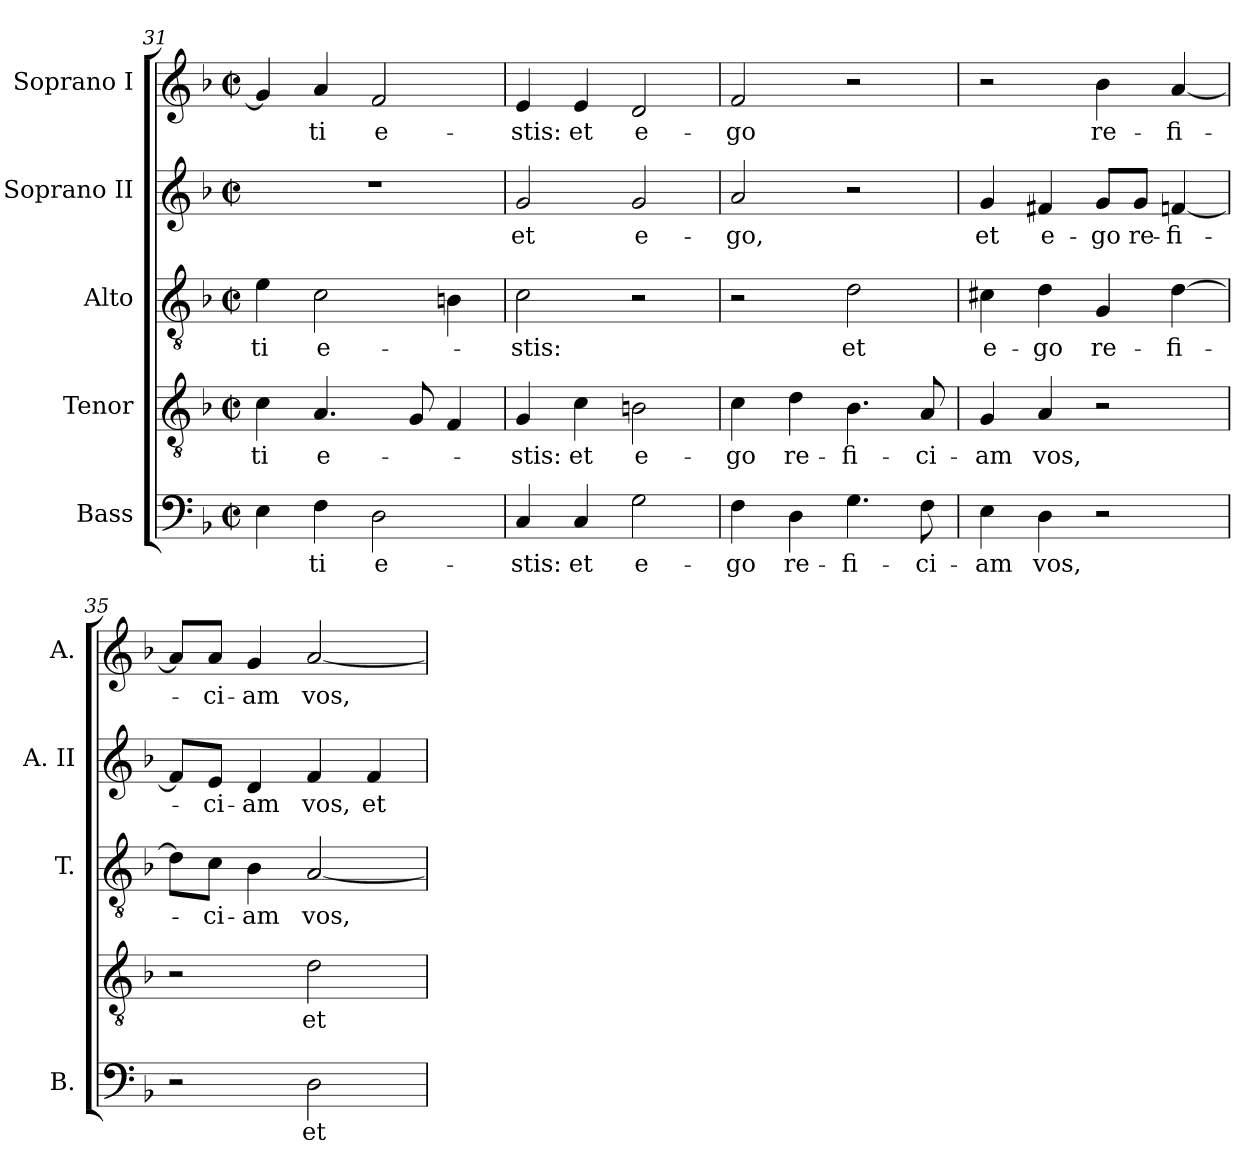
**kern	**text	**kern	**text	**kern	**text	**kern	**text	**kern	**text
*part5	*part5	*part4	*part4	*part3	*part3	*part2	*part2	*part1	*part1
*staff5	*staff5	*staff4	*staff4	*staff3	*staff3	*staff2	*staff2	*staff1	*staff1
*I"Bass	*	*I"Tenor	*	*I"Alto	*	*I"Soprano II	*	*I"Soprano I	*
*I'B.	*	*	*	*I'T.	*	*I'A. II	*	*I'A.	*
*clefF4	*	*clefGv2	*	*clefGv2	*	*clefG2	*	*clefG2	*
*	*	*ITrd7c12	*	*ITrd7c12	*	*	*	*	*
*k[b-]	*	*k[b-]	*	*k[b-]	*	*k[b-]	*	*k[b-]	*
*F:	*	*F:	*	*F:	*	*F:	*	*F:	*
*M2/2	*	*M2/2	*	*M2/2	*	*M2/2	*	*M2/2	*
*met(c|)	*	*met(c|)	*	*met(c|)	*	*met(c|)	*	*met(c|)	*
=31	=31	=31	=31	=31	=31	=31	=31	=31	=31
!	!	!	!LO:LY:b:color=#000000	!	!	!	!	!	!
!	!	!	!	!	!LO:LY:b:color=#000000	!	!	!	!
4Ei\	.	4Ci\	-ti	4Ei\	-ti	1r	.	4gi/]	.
!	!LO:LY:b:color=#000000	!	!	!	!	!	!	!	!
!	!	!	!LO:LY:b:color=#000000	!	!	!	!	!	!
!	!	!	!	!	!LO:LY:b:color=#000000	!	!	!	!
!	!	!	!	!	!	!	!	!	!LO:LY:b:color=#000000
4Fi\	-ti	4.AAi/	e-	2Ci\	e-	.	.	4ai/	-ti
!	!LO:LY:b:color=#000000	!	!	!	!	!	!	!	!
!	!	!	!	!	!	!	!	!	!LO:LY:b:color=#000000
2Di\	e-	.	.	.	.	.	.	2fi/	e-
.	.	8GGi/	.	.	.	.	.	.	.
.	.	4FFi/	.	4BBni\	.	.	.	.	.
=32	=32	=32	=32	=32	=32	=32	=32	=32	=32
!	!LO:LY:b:color=#000000	!	!	!	!	!	!	!	!
!	!	!	!LO:LY:b:color=#000000	!	!	!	!	!	!
!	!	!	!	!	!LO:LY:b:color=#000000	!	!	!	!
!	!	!	!	!	!	!	!LO:LY:b:color=#000000	!	!
!	!	!	!	!	!	!	!	!	!LO:LY:b:color=#000000
4Ci/	-stis:	4GGi/	-stis:	2Ci\	-stis:	2gi/	et	4ei/	-stis:
!	!LO:LY:b:color=#000000	!	!	!	!	!	!	!	!
!	!	!	!LO:LY:b:color=#000000	!	!	!	!	!	!
!	!	!	!	!	!	!	!	!	!LO:LY:b:color=#000000
4Ci/	et	4Ci\	et	.	.	.	.	4ei/	et
!	!LO:LY:b:color=#000000	!	!	!	!	!	!	!	!
!	!	!	!LO:LY:b:color=#000000	!	!	!	!	!	!
!	!	!	!	!	!	!	!LO:LY:b:color=#000000	!	!
!	!	!	!	!	!	!	!	!	!LO:LY:b:color=#000000
2Gi\	e-	2BBni\	e-	2r	.	2gi/	e-	2di/	e-
=33	=33	=33	=33	=33	=33	=33	=33	=33	=33
!	!LO:LY:b:color=#000000	!	!	!	!	!	!	!	!
!	!	!	!LO:LY:b:color=#000000	!	!	!	!	!	!
!	!	!	!	!	!	!	!LO:LY:b:color=#000000	!	!
!	!	!	!	!	!	!	!	!	!LO:LY:b:color=#000000
4Fi\	-go	4Ci\	-go	2r	.	2ai/	-go,	2fi/	-go
!	!LO:LY:b:color=#000000	!	!	!	!	!	!	!	!
!	!	!	!LO:LY:b:color=#000000	!	!	!	!	!	!
4Di\	re-	4Di\	re-	.	.	.	.	.	.
!	!LO:LY:b:color=#000000	!	!	!	!	!	!	!	!
!	!	!	!LO:LY:b:color=#000000	!	!	!	!	!	!
!	!	!	!	!	!LO:LY:b:color=#000000	!	!	!	!
4.Gi\	-fi-	4.BB-i\	-fi-	2Di\	et	2r	.	2r	.
!	!LO:LY:b:color=#000000	!	!	!	!	!	!	!	!
!	!	!	!LO:LY:b:color=#000000	!	!	!	!	!	!
8Fi\	-ci-	8AAi/	-ci-	.	.	.	.	.	.
=34	=34	=34	=34	=34	=34	=34	=34	=34	=34
!	!LO:LY:b:color=#000000	!	!	!	!	!	!	!	!
!	!	!	!LO:LY:b:color=#000000	!	!	!	!	!	!
!	!	!	!	!	!LO:LY:b:color=#000000	!	!	!	!
!	!	!	!	!	!	!	!LO:LY:b:color=#000000	!	!
4Ei\	-am	4GGi/	-am	4C#Xi\	e-	4gi/	et	2r	.
!	!LO:LY:b:color=#000000	!	!	!	!	!	!	!	!
!	!	!	!LO:LY:b:color=#000000	!	!	!	!	!	!
!	!	!	!	!	!LO:LY:b:color=#000000	!	!	!	!
!	!	!	!	!	!	!	!LO:LY:b:color=#000000	!	!
4Di\	vos,	4AAi/	vos,	4Di\	-go	4f#Xi/	e-	.	.
!	!	!	!	!	!LO:LY:b:color=#000000	!	!	!	!
!	!	!	!	!	!	!	!LO:LY:b:color=#000000	!	!
!	!	!	!	!	!	!	!	!	!LO:LY:b:color=#000000
2r	.	2r	.	4GGi/	re-	8gi/L	-go	4b-i\	re-
!	!	!	!	!	!	!	!LO:LY:b:color=#000000	!	!
.	.	.	.	.	.	8gi/J	re-	.	.
!	!	!	!	!	!LO:LY:b:color=#000000	!	!	!	!
!	!	!	!	!	!	!	!LO:LY:b:color=#000000	!	!
!	!	!	!	!	!	!	!	!	!LO:LY:b:color=#000000
.	.	.	.	[>4Di\	-fi-	[<4fni/	-fi-	[<4ai/	-fi-
!!LO:PB:g=z
=35	=35	=35	=35	=35	=35	=35	=35	=35	=35
2r	.	2r	.	8Di\L]	.	8fi/L]	.	8ai/L]	.
!	!	!	!	!	!LO:LY:b:color=#000000	!	!	!	!
!	!	!	!	!	!	!	!LO:LY:b:color=#000000	!	!
!	!	!	!	!	!	!	!	!	!LO:LY:b:color=#000000
.	.	.	.	8Ci\J	-ci-	8ei/J	-ci-	8ai/J	-ci-
!	!	!	!	!	!LO:LY:b:color=#000000	!	!	!	!
!	!	!	!	!	!	!	!LO:LY:b:color=#000000	!	!
!	!	!	!	!	!	!	!	!	!LO:LY:b:color=#000000
.	.	.	.	4BB-i\	-am	4di/	-am	4gi/	-am
!	!LO:LY:b:color=#000000	!	!	!	!	!	!	!	!
!	!	!	!LO:LY:b:color=#000000	!	!	!	!	!	!
!	!	!	!	!	!LO:LY:b:color=#000000	!	!	!	!
!	!	!	!	!	!	!	!LO:LY:b:color=#000000	!	!
!	!	!	!	!	!	!	!	!	!LO:LY:b:color=#000000
2Di\	et	2Di\	et	[<2AAi/	vos,	4fi/	vos,	[<2ai/	vos,
!	!	!	!	!	!	!	!LO:LY:b:color=#000000	!	!
.	.	.	.	.	.	4fi/	et	.	.
=	=	=	=	=	=	=	=	=	=
*-	*-	*-	*-	*-	*-	*-	*-	*-	*-
